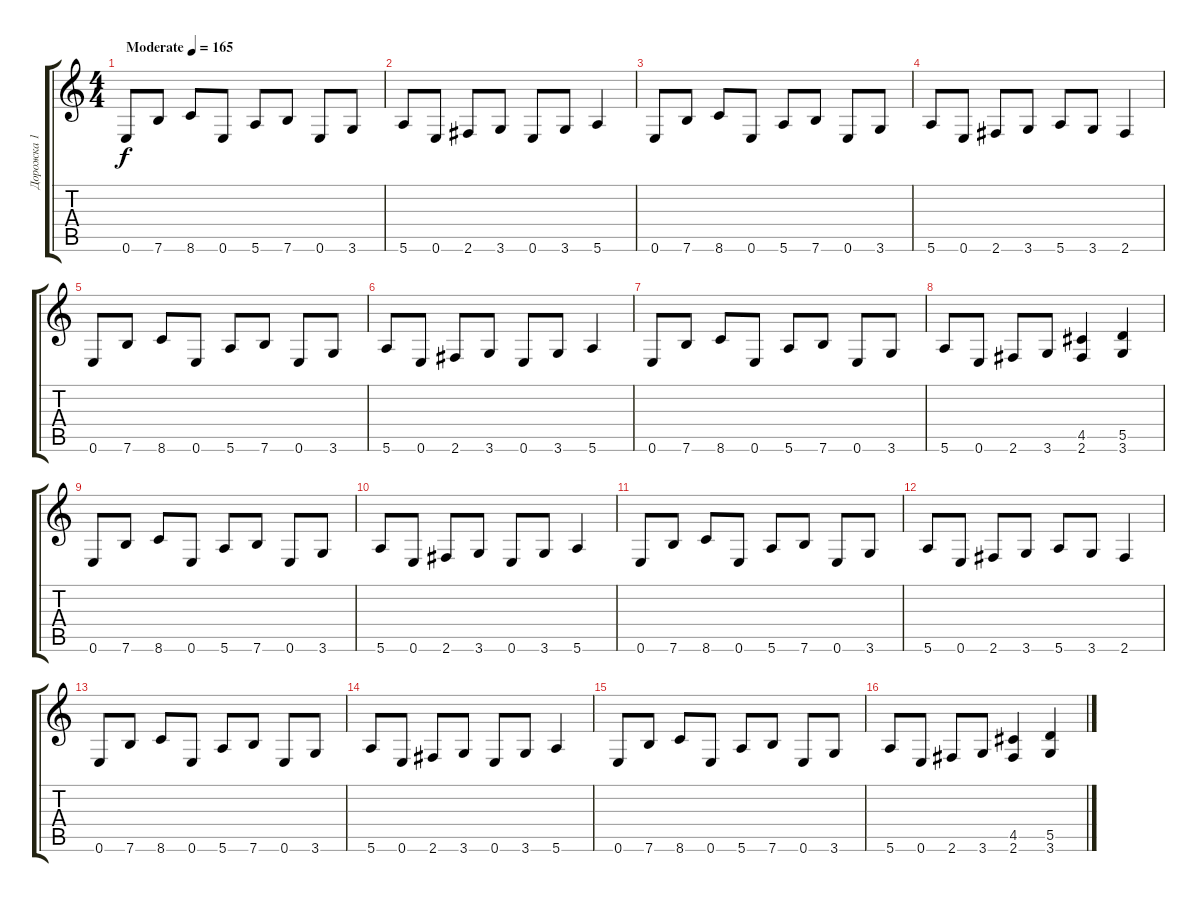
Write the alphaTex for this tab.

\track ("Дорожка 1" "Дорожка 1") {instrument distortionguitar}
\staff {score tabs}
\tuning (E4 B3 G3 D3 A2 E2) {hide}
\ts (4 4)
\tempo (165 "Moderate")
\clef g2
\ks c
0.6.8{dy f instrument distortionguitar} 7.6.8 8.6.8 0.6.8 5.6.8 7.6.8 0.6.8 3.6.8 |
5.6.8 0.6.8 2.6.8 3.6.8 0.6.8 3.6.8 5.6.4 |
0.6.8 7.6.8 8.6.8 0.6.8 5.6.8 7.6.8 0.6.8 3.6.8 |
5.6.8 0.6.8 2.6.8 3.6.8 5.6.8 3.6.8 2.6.4 |
0.6.8 7.6.8 8.6.8 0.6.8 5.6.8 7.6.8 0.6.8 3.6.8 |
5.6.8 0.6.8 2.6.8 3.6.8 0.6.8 3.6.8 5.6.4 |
0.6.8 7.6.8 8.6.8 0.6.8 5.6.8 7.6.8 0.6.8 3.6.8 |
5.6.8 0.6.8 2.6.8 3.6.8 (4.5 2.6).4 (5.5 3.6).4 |
0.6.8 7.6.8 8.6.8 0.6.8 5.6.8 7.6.8 0.6.8 3.6.8 |
5.6.8 0.6.8 2.6.8 3.6.8 0.6.8 3.6.8 5.6.4 |
0.6.8 7.6.8 8.6.8 0.6.8 5.6.8 7.6.8 0.6.8 3.6.8 |
5.6.8 0.6.8 2.6.8 3.6.8 5.6.8 3.6.8 2.6.4 |
0.6.8 7.6.8 8.6.8 0.6.8 5.6.8 7.6.8 0.6.8 3.6.8 |
5.6.8 0.6.8 2.6.8 3.6.8 0.6.8 3.6.8 5.6.4 |
0.6.8 7.6.8 8.6.8 0.6.8 5.6.8 7.6.8 0.6.8 3.6.8 |
5.6.8 0.6.8 2.6.8 3.6.8 (4.5 2.6).4 (5.5 3.6).4
